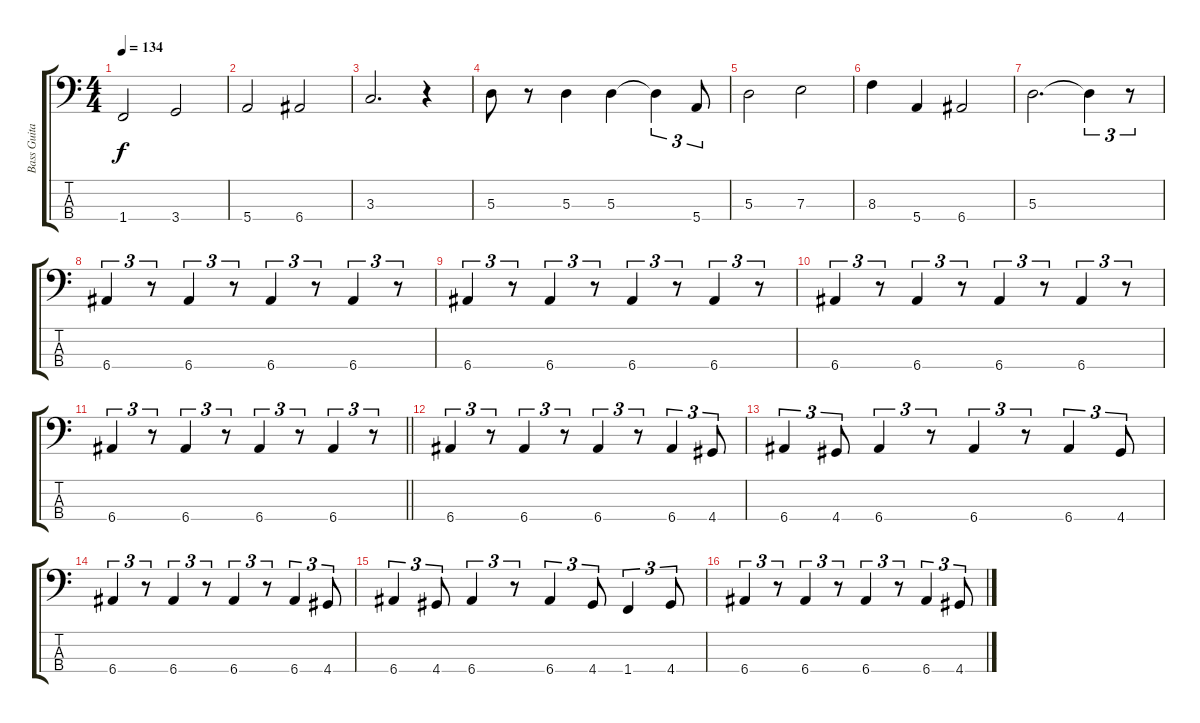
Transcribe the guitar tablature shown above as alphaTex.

\track ("Bass Guitar" "Bass Guita") {instrument electricbassfinger}
\staff {score tabs}
\tuning (G2 D2 A1 E1) {hide}
\ts (4 4)
\tempo 134
\clef f4
\ks c
1.4.2{dy f} 3.4.2 |
5.4.2 6.4.2 |
3.3.2{d} r.4 |
5.3.8 r.8 5.3.4 5.3.4 5.3{t}.4{tu (3 2)} 5.4.8{tu (3 2)} |
5.3.2 7.3.2 |
8.3.4 5.4.4 6.4.2 |
5.3.2{d} 5.3{t}.4{tu (3 2)} r.8{tu (3 2)} |
6.4.4{tu (3 2)} r.8{tu (3 2)} 6.4.4{tu (3 2)} r.8{tu (3 2)} 6.4.4{tu (3 2)} r.8{tu (3 2)} 6.4.4{tu (3 2)} r.8{tu (3 2)} |
6.4.4{tu (3 2)} r.8{tu (3 2)} 6.4.4{tu (3 2)} r.8{tu (3 2)} 6.4.4{tu (3 2)} r.8{tu (3 2)} 6.4.4{tu (3 2)} r.8{tu (3 2)} |
6.4.4{tu (3 2)} r.8{tu (3 2)} 6.4.4{tu (3 2)} r.8{tu (3 2)} 6.4.4{tu (3 2)} r.8{tu (3 2)} 6.4.4{tu (3 2)} r.8{tu (3 2)} |
\barLineRight lightlight
6.4.4{tu (3 2)} r.8{tu (3 2)} 6.4.4{tu (3 2)} r.8{tu (3 2)} 6.4.4{tu (3 2)} r.8{tu (3 2)} 6.4.4{tu (3 2)} r.8{tu (3 2)} |
6.4.4{tu (3 2)} r.8{tu (3 2)} 6.4.4{tu (3 2)} r.8{tu (3 2)} 6.4.4{tu (3 2)} r.8{tu (3 2)} 6.4.4{tu (3 2)} 4.4.8{tu (3 2)} |
6.4.4{tu (3 2)} 4.4.8{tu (3 2)} 6.4.4{tu (3 2)} r.8{tu (3 2)} 6.4.4{tu (3 2)} r.8{tu (3 2)} 6.4.4{tu (3 2)} 4.4.8{tu (3 2)} |
6.4.4{tu (3 2)} r.8{tu (3 2)} 6.4.4{tu (3 2)} r.8{tu (3 2)} 6.4.4{tu (3 2)} r.8{tu (3 2)} 6.4.4{tu (3 2)} 4.4.8{tu (3 2)} |
6.4.4{tu (3 2)} 4.4.8{tu (3 2)} 6.4.4{tu (3 2)} r.8{tu (3 2)} 6.4.4{tu (3 2)} 4.4.8{tu (3 2)} 1.4.4{tu (3 2)} 4.4.8{tu (3 2)} |
6.4.4{tu (3 2)} r.8{tu (3 2)} 6.4.4{tu (3 2)} r.8{tu (3 2)} 6.4.4{tu (3 2)} r.8{tu (3 2)} 6.4.4{tu (3 2)} 4.4.8{tu (3 2)}
